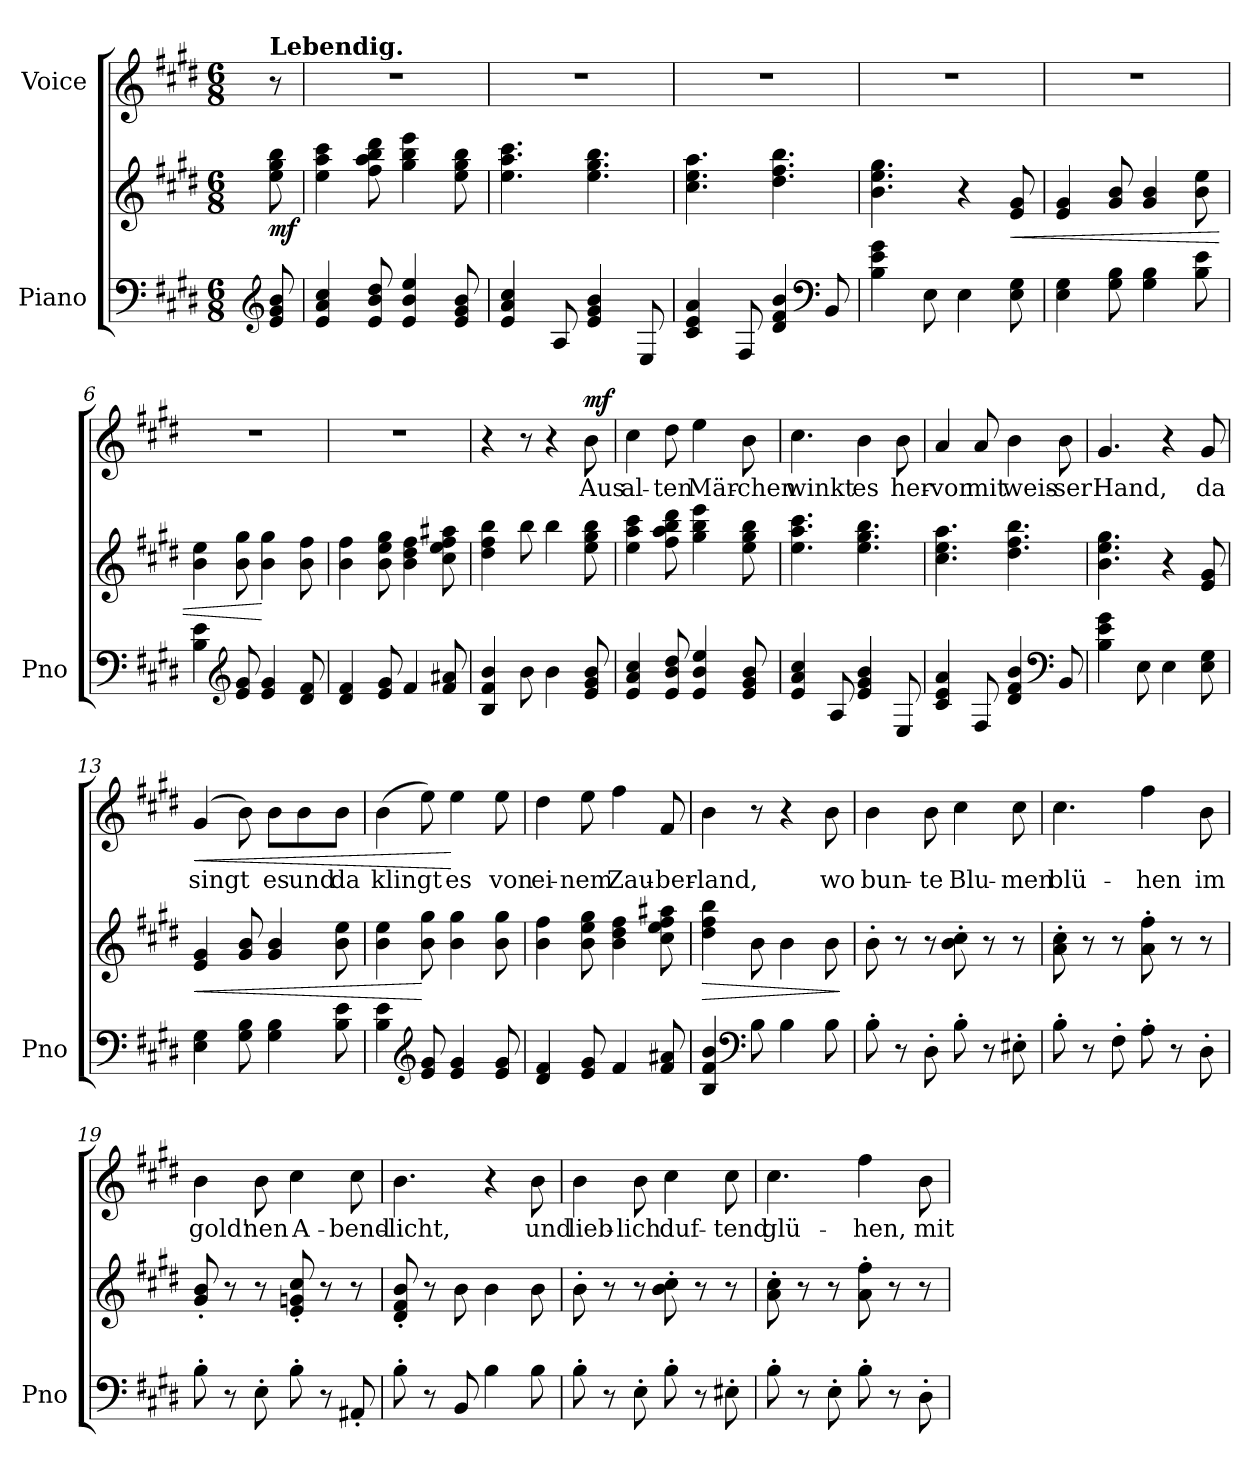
**kern	**kern	**dynam	**kern	**text	**dynam
*part2	*part2	*part2	*part1	*part1	*part1
*staff3	*staff2	*staff2/3	*staff1	*staff1	*staff1
*I"Piano	*	*	*I"Voice	*	*
*I'Pno	*	*	*	*	*
*clefF4	*clefG2	*	*clefG2	*	*
*k[f#c#g#d#]	*k[f#c#g#d#]	*	*k[f#c#g#d#]	*	*
*M6/8	*M6/8	*	*M6/8	*	*
=	=	=	=	=	=
8ryy	8ryy	.	8ryy	.	.
*clefG2	*	*	*	*	*
!	!	!	!LO:TX:a:B:t=Lebendig.	!	!
!	!	!LO:DY:b	!	!	!
8e/ 8g#/ 8b/	8ee\ 8gg#\ 8bb\	mf	8r	.	.
=1	=1	=1	=1	=1	=1
4e/ 4a/ 4cc#/	4ee\ 4aa\ 4ccc#\	.	2.r	.	.
8e/ 8b/ 8dd#/	8ff#\ 8aa\ 8bb\ 8ddd#\	.	.	.	.
4e/ 4b/ 4ee/	4gg#\ 4bb\ 4eee\	.	.	.	.
8e/ 8g#/ 8b/	8ee\ 8gg#\ 8bb\	.	.	.	.
=2	=2	=2	=2	=2	=2
4e/ 4a/ 4cc#/	4.ee\ 4.aa\ 4.ccc#\	.	2.r	.	.
8A/	.	.	.	.	.
4e/ 4g#/ 4b/	4.ee\ 4.gg#\ 4.bb\	.	.	.	.
8E/	.	.	.	.	.
=3	=3	=3	=3	=3	=3
4c#/ 4e/ 4a/	4.cc#\ 4.ee\ 4.aa\	.	2.r	.	.
8F#/	.	.	.	.	.
4d#/ 4f#/ 4b/	4.dd#\ 4.ff#\ 4.bb\	.	.	.	.
*clefF4	*	*	*	*	*
8BB/	.	.	.	.	.
=4	=4	=4	=4	=4	=4
4B\ 4e\ 4g#\	4.b\ 4.ee\ 4.gg#\	.	2.r	.	.
8E\	.	.	.	.	.
4E\	4r	.	.	.	.
!	!	!LO:HP:b	!	!	!
8E\ 8G#\	8e/ 8g#/	<	.	.	.
=5	=5	=5	=5	=5	=5
4E\ 4G#\	4e/ 4g#/	.	2.r	.	.
8G#\ 8B\	8g#/ 8b/	.	.	.	.
4G#\ 4B\	4g#/ 4b/	.	.	.	.
8B\ 8e\	8b\ 8ee\	.	.	.	.
=6	=6	=6	=6	=6	=6
4B\ 4e\	4b\ 4ee\	.	2.r	.	.
*clefG2	*	*	*	*	*
8e/ 8g#/	8b\ 8gg#\	.	.	.	.
4e/ 4g#/	4b\ 4gg#\	[	.	.	.
8d#/ 8f#/	8b\ 8ff#\	.	.	.	.
!!LO:LB:g=z
=7	=7	=7	=7	=7	=7
4d#/ 4f#/	4b\ 4ff#\	.	2.r	.	.
8e/ 8g#/	8b\ 8ee\ 8gg#\	.	.	.	.
4f#/	4b\ 4dd#\ 4ff#\	.	.	.	.
8f#/ 8a#X/	8cc#\ 8ee\ 8ff#\ 8aa#X\	.	.	.	.
=8	=8	=8	=8	=8	=8
4B/ 4f#/ 4b/	4dd#\ 4ff#\ 4bb\	.	4r	.	.
8b\	8bb\	.	8r	.	.
4b\	4bb\	.	4r	.	.
!	!	!	!	!LO:LY:b	!LO:DY:a
8e/ 8g#/ 8b/	8ee\ 8gg#\ 8bb\	.	8b\	Aus	mf
=9	=9	=9	=9	=9	=9
!	!	!	!	!LO:LY:b	!
4e/ 4a/ 4cc#/	4ee\ 4aa\ 4ccc#\	.	4cc#\	al-	.
!	!	!	!	!LO:LY:b	!
8e/ 8b/ 8dd#/	8ff#\ 8aa\ 8bb\ 8ddd#\	.	8dd#\	-ten	.
!	!	!	!	!LO:LY:b	!
4e/ 4b/ 4ee/	4gg#\ 4bb\ 4eee\	.	4ee\	Mär-	.
!	!	!	!	!LO:LY:b	!
8e/ 8g#/ 8b/	8ee\ 8gg#\ 8bb\	.	8b\	-chen	.
=10	=10	=10	=10	=10	=10
!	!	!	!	!LO:LY:b	!
4e/ 4a/ 4cc#/	4.ee\ 4.aa\ 4.ccc#\	.	4.cc#\	winkt	.
8A/	.	.	.	.	.
!	!	!	!	!LO:LY:b	!
4e/ 4g#/ 4b/	4.ee\ 4.gg#\ 4.bb\	.	4b\	es	.
!	!	!	!	!LO:LY:b	!
8E/	.	.	8b\	her-	.
=11	=11	=11	=11	=11	=11
!	!	!	!	!LO:LY:b	!
4c#/ 4e/ 4a/	4.cc#\ 4.ee\ 4.aa\	.	4a/	-vor	.
!	!	!	!	!LO:LY:b	!
8F#/	.	.	8a/	mit	.
!	!	!	!	!LO:LY:b	!
4d#/ 4f#/ 4b/	4.dd#\ 4.ff#\ 4.bb\	.	4b\	weis-	.
*clefF4	*	*	*	*	*
!	!	!	!	!LO:LY:b	!
8BB/	.	.	8b\	-ser	.
=12	=12	=12	=12	=12	=12
!	!	!	!	!LO:LY:b	!
4B\ 4e\ 4g#\	4.b\ 4.ee\ 4.gg#\	.	4.g#/	Hand,	.
8E\	.	.	.	.	.
4E\	4r	.	4r	.	.
!	!	!	!	!LO:LY:b	!
8E\ 8G#\	8e/ 8g#/	.	8g#/	da	.
!!LO:LB:g=z
=13	=13	=13	=13	=13	=13
!	!	!LO:HP:b	!	!LO:LY:b	!LO:HP:b
4E\ 4G#\	4e/ 4g#/	<	(4g#/	singt	<
8G#\ 8B\	8g#/ 8b/	.	8b\)	.	.
!	!	!	!	!LO:LY:b	!
4G#\ 4B\	4g#/ 4b/	.	8b\L	es	.
!	!	!	!	!LO:LY:b	!
.	.	.	8b\	und	.
!	!	!	!	!LO:LY:b	!
8B\ 8e\	8b\ 8ee\	.	8b\J	da	.
=14	=14	=14	=14	=14	=14
!	!	!	!	!LO:LY:b	!
4B\ 4e\	4b\ 4ee\	.	(4b\	klingt	.
*clefG2	*	*	*	*	*
8e/ 8g#/	8b\ 8gg#\	[	8ee\)	.	.
!	!	!	!	!LO:LY:b	!
4e/ 4g#/	4b\ 4gg#\	.	4ee\	es	[
!	!	!	!	!LO:LY:b	!
8e/ 8g#/	8b\ 8gg#\	.	8ee\	von	.
=15	=15	=15	=15	=15	=15
!	!	!	!	!LO:LY:b	!
4d#/ 4f#/	4b\ 4ff#\	.	4dd#\	ei-	.
!	!	!	!	!LO:LY:b	!
8e/ 8g#/	8b\ 8ee\ 8gg#\	.	8ee\	-nem	.
!	!	!	!	!LO:LY:b	!
4f#/	4b\ 4dd#\ 4ff#\	.	4ff#\	Zau-	.
!	!	!	!	!LO:LY:b	!
8f#/ 8a#X/	8cc#\ 8ee\ 8ff#\ 8aa#X\	.	8f#/	-ber-	.
=16	=16	=16	=16	=16	=16
!	!	!LO:HP:b	!	!LO:LY:b	!
4B/ 4f#/ 4b/	4dd#\ 4ff#\ 4bb\	>	4b\	-land,	.
*clefF4	*	*	*	*	*
8B\	8b\	.	8r	.	.
4B\	4b\	.	4r	.	.
!	!	!	!	!LO:LY:b	!
8B\	8b\	.	8b\	wo	.
.	.	]	.	.	.
=17	=17	=17	=17	=17	=17
!	!	!	!	!LO:LY:b	!
8B'\	8b'\	.	4b\	bun-	.
8r	8r	.	.	.	.
!	!	!	!	!LO:LY:b	!
8D#'\	8r	.	8b\	-te	.
!	!	!	!	!LO:LY:b	!
8B'\	8b\' 8cc#\'	.	4cc#\	Blu-	.
8r	8r	.	.	.	.
!	!	!	!	!LO:LY:b	!
8E#X'\	8r	.	8cc#\	-men	.
=18	=18	=18	=18	=18	=18
!	!	!	!	!LO:LY:b	!
8B'\	8a\' 8cc#\'	.	4.cc#\	blü-	.
8r	8r	.	.	.	.
8F#'\	8r	.	.	.	.
!	!	!	!	!LO:LY:b	!
8A'\	8a\' 8ff#\'	.	4ff#\	-hen	.
8r	8r	.	.	.	.
!	!	!	!	!LO:LY:b	!
8D#'\	8r	.	8b\	im	.
!!LO:LB:g=z
=19	=19	=19	=19	=19	=19
!	!	!	!	!LO:LY:b	!
8B'\	8g#/' 8b/'	.	4b\	gold'	.
8r	8r	.	.	.	.
!	!	!	!	!LO:LY:b	!
8E'\	8r	.	8b\	nen	.
!	!	!	!	!LO:LY:b	!
8B'\	8e/' 8gn/' 8cc#/'	.	4cc#\	A-	.
8r	8r	.	.	.	.
!	!	!	!	!LO:LY:b	!
8AA#X'/	8r	.	8cc#\	-bend-	.
=20	=20	=20	=20	=20	=20
!	!	!	!	!LO:LY:b	!
8B'\	8d#/' 8f#/' 8b/'	.	4.b\	-licht,	.
8r	8r	.	.	.	.
8BB/	8b\	.	.	.	.
4B\	4b\	.	4r	.	.
!	!	!	!	!LO:LY:b	!
8B\	8b\	.	8b\	und	.
=21	=21	=21	=21	=21	=21
!	!	!	!	!LO:LY:b	!
8B'\	8b'\	.	4b\	lieb-	.
8r	8r	.	.	.	.
!	!	!	!	!LO:LY:b	!
8E'\	8r	.	8b\	-lich	.
!	!	!	!	!LO:LY:b	!
8B'\	8b\' 8cc#\'	.	4cc#\	duf-	.
8r	8r	.	.	.	.
!	!	!	!	!LO:LY:b	!
8E#X'\	8r	.	8cc#\	-tend	.
=22	=22	=22	=22	=22	=22
!	!	!	!	!LO:LY:b	!
8B'\	8a\' 8cc#\'	.	4.cc#\	glü-	.
8r	8r	.	.	.	.
8E'\	8r	.	.	.	.
!	!	!	!	!LO:LY:b	!
8B'\	8a\' 8ff#\'	.	4ff#\	-hen,	.
8r	8r	.	.	.	.
!	!	!	!	!LO:LY:b	!
8D#'\	8r	.	8b\	mit	.
=	=	=	=	=	=
*-	*-	*-	*-	*-	*-
